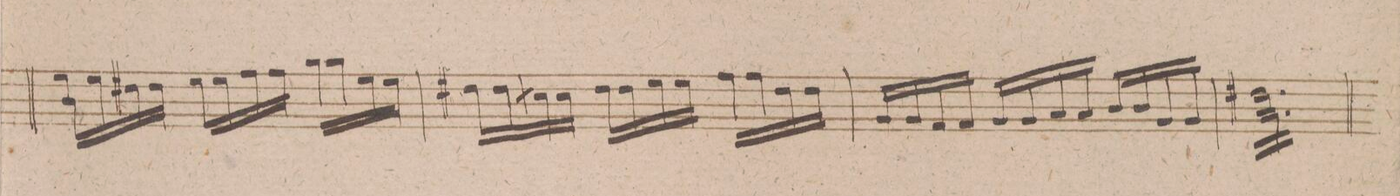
**kern	**dynam
*I"Violino 2do	*
*clefG2	*
*k[f#]	*
*met(c|)	*
*M3/4	*
16ee\LL 16b\	.
16ee\	.
16dd#X\	.
16dd#\JJ	.
16ee\LL	.
16ee\	.
16ff#\	.
16ff#\JJ	.
16gg\LL	.
16gg\	.
16ee\	.
16ee\JJ	.
=231	=231
16dd#X\LL	.
16dd#\	.
16cc##X\	.
16cc##\JJ	.
16dd#\LL	.
16dd#\	.
16ee\	.
16ee\JJ	.
16ff#\LL	.
16ff#\	.
16dd#\	.
16dd#\JJ	.
=232	=232
16g/LL	.
16g/	.
16f#/	.
16f#/JJ	.
16g/LL	.
16g/	.
16a/	.
16a/JJ	.
16b\LL	.
16b\	.
16g/	.
16g/JJ	.
=233	=233
*tremolo	*
16dd#X\LL 16a\	.
16dd#\ 16a\	.
16dd#\ 16a\	.
16dd#\ 16a\	.
16dd#\ 16a\	.
16dd#\ 16a\	.
16dd#\ 16a\	.
16dd#\ 16a\	.
16dd#\ 16a\	.
16dd#\ 16a\	.
16dd#\ 16a\	.
16dd#\JJ 16a\	.
=234	=234
*-	*-
